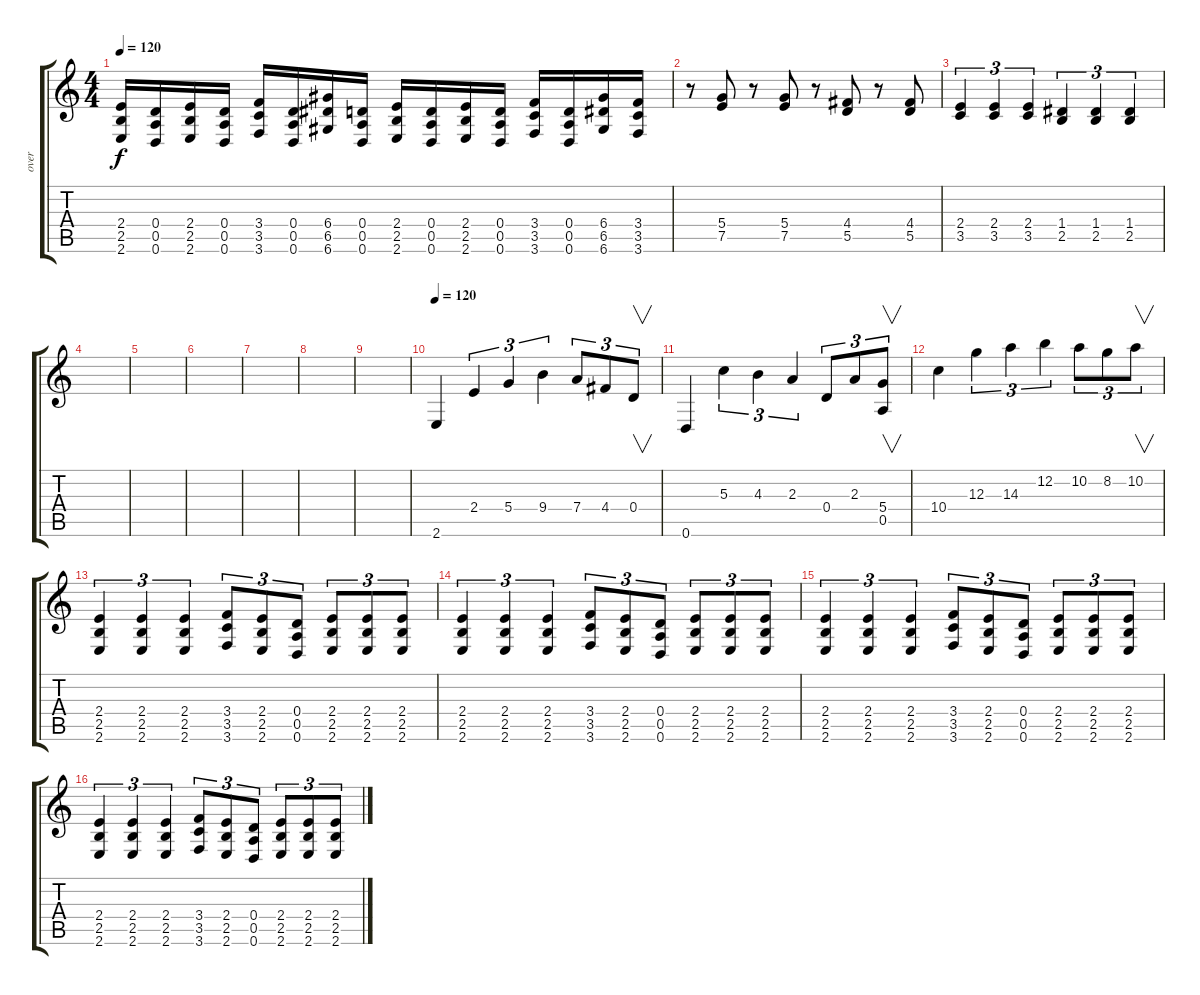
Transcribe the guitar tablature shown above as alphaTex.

\track ("over" "over") {instrument overdrivenguitar}
\staff {score tabs}
\tuning (E4 B3 G3 D3 A2 D2) {hide}
\ts (4 4)
\tempo 120
\clef g2
\ks c
(2.4 2.5 2.6).16{dy f} (0.4 0.5 0.6).16 (2.4 2.5 2.6).16 (0.4 0.5 0.6).16 (3.4 3.5 3.6).16 (0.4 0.5 0.6).16 (6.4 6.5 6.6).16 (0.4 0.5 0.6).16 (2.4 2.5 2.6).16 (0.4 0.5 0.6).16 (2.4 2.5 2.6).16 (0.4 0.5 0.6).16 (3.4 3.5 3.6).16 (0.4 0.5 0.6).16 (6.4 6.5 6.6).16 (3.4 3.5 3.6).16 |
r.8 (5.4 7.5).8 r.8 (5.4 7.5).8 r.8 (4.4 5.5).8 r.8 (4.4 5.5).8 |
(2.4 3.5).4{tu (3 2)} (2.4 3.5).4{tu (3 2)} (2.4 3.5).4{tu (3 2)} (1.4 2.5).4{tu (3 2)} (1.4 2.5).4{tu (3 2)} (1.4 2.5).4{tu (3 2)} |
|
|
|
|
|
|
\tempo 120
2.6.4 2.4.4{tu (3 2)} 5.4.4{tu (3 2)} 9.4.4{tu (3 2)} 7.4.8{tu (3 2)} 4.4.8{tu (3 2)} 0.4.8{v tu (3 2)} |
0.6.4 5.3.4{tu (3 2)} 4.3.4{tu (3 2)} 2.3.4{tu (3 2)} 0.4.8{tu (3 2)} 2.3.8{tu (3 2)} (5.4 0.5).8{v tu (3 2)} |
10.4.4 12.3.4{tu (3 2)} 14.3.4{tu (3 2)} 12.2.4{tu (3 2)} 10.2.8{tu (3 2)} 8.2.8{tu (3 2)} 10.2.8{v tu (3 2)} |
(2.4 2.5 2.6).4{tu (3 2)} (2.4 2.5 2.6).4{tu (3 2)} (2.4 2.5 2.6).4{tu (3 2)} (3.4 3.5 3.6).8{tu (3 2)} (2.4 2.5 2.6).8{tu (3 2)} (0.4 0.5 0.6).8{tu (3 2)} (2.4 2.5 2.6).8{tu (3 2)} (2.4 2.5 2.6).8{tu (3 2)} (2.4 2.5 2.6).8{tu (3 2)} |
(2.4 2.5 2.6).4{tu (3 2)} (2.4 2.5 2.6).4{tu (3 2)} (2.4 2.5 2.6).4{tu (3 2)} (3.4 3.5 3.6).8{tu (3 2)} (2.4 2.5 2.6).8{tu (3 2)} (0.4 0.5 0.6).8{tu (3 2)} (2.4 2.5 2.6).8{tu (3 2)} (2.4 2.5 2.6).8{tu (3 2)} (2.4 2.5 2.6).8{tu (3 2)} |
(2.4 2.5 2.6).4{tu (3 2)} (2.4 2.5 2.6).4{tu (3 2)} (2.4 2.5 2.6).4{tu (3 2)} (3.4 3.5 3.6).8{tu (3 2)} (2.4 2.5 2.6).8{tu (3 2)} (0.4 0.5 0.6).8{tu (3 2)} (2.4 2.5 2.6).8{tu (3 2)} (2.4 2.5 2.6).8{tu (3 2)} (2.4 2.5 2.6).8{tu (3 2)} |
(2.4 2.5 2.6).4{tu (3 2)} (2.4 2.5 2.6).4{tu (3 2)} (2.4 2.5 2.6).4{tu (3 2)} (3.4 3.5 3.6).8{tu (3 2)} (2.4 2.5 2.6).8{tu (3 2)} (0.4 0.5 0.6).8{tu (3 2)} (2.4 2.5 2.6).8{tu (3 2)} (2.4 2.5 2.6).8{tu (3 2)} (2.4 2.5 2.6).8{tu (3 2)}
